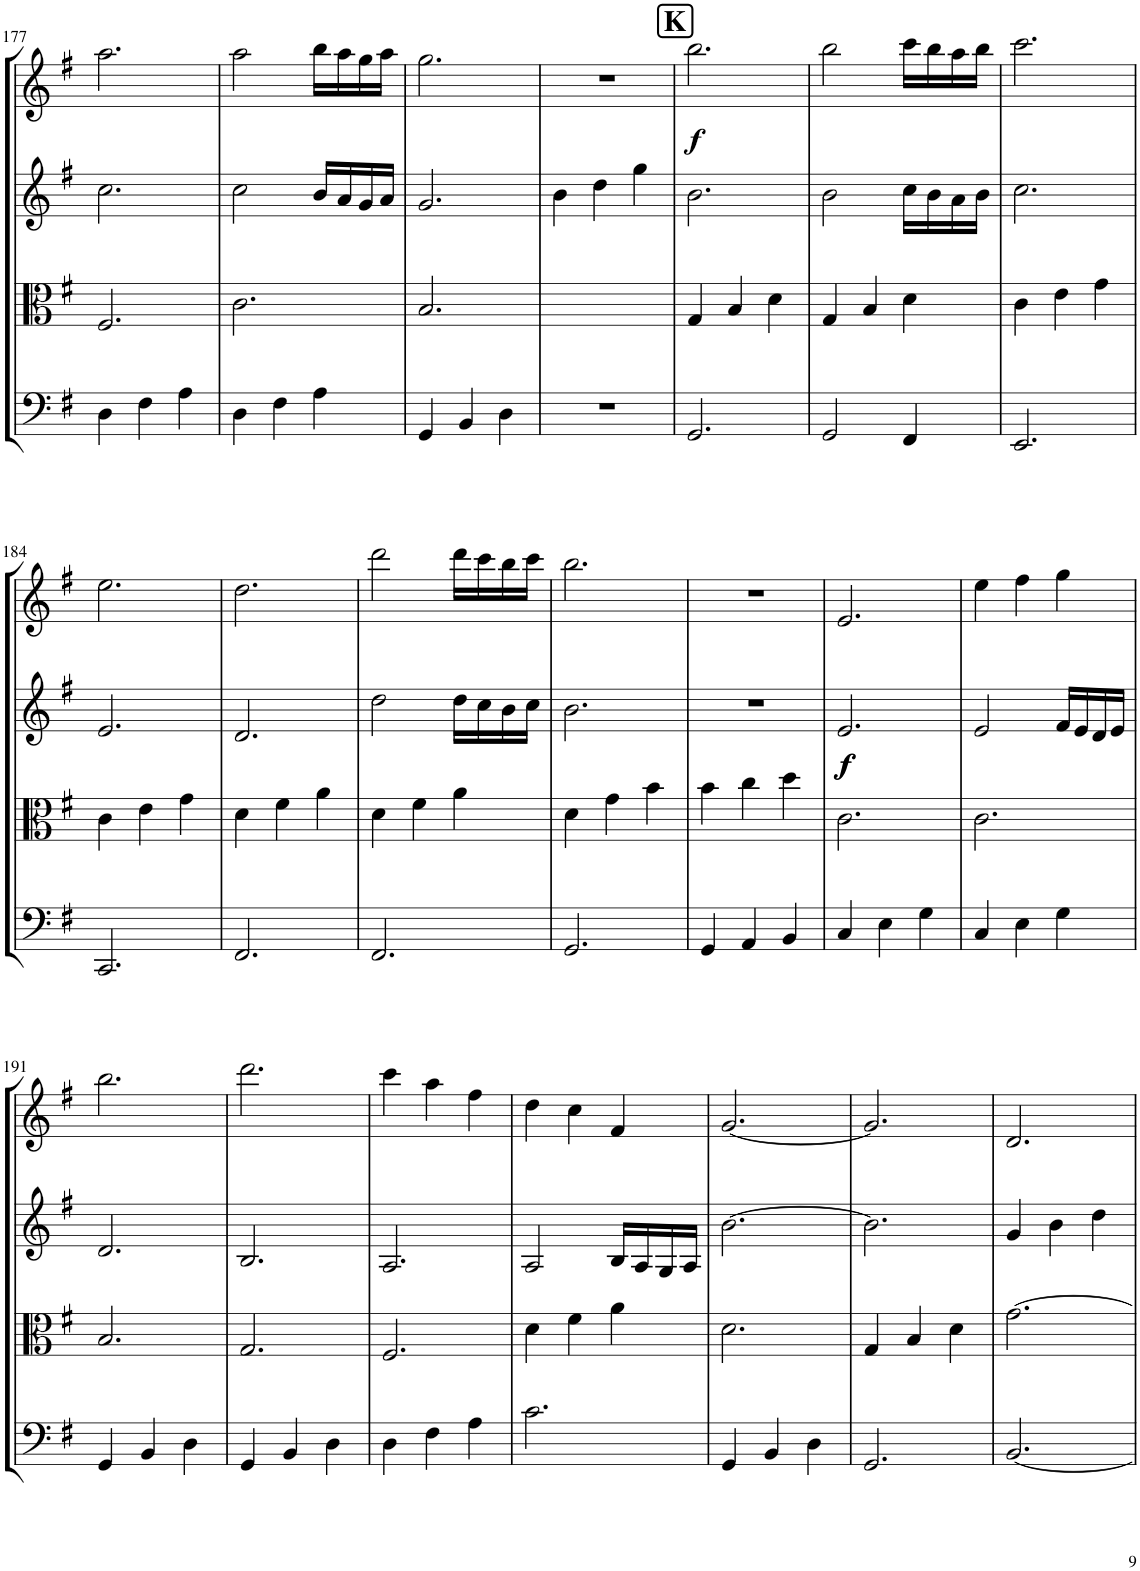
**kern	**kern	**kern	**dynam	**kern	**dynam
*part4	*part3	*part2	*part2	*part1	*part1
*staff4	*staff3	*staff2	*staff2	*staff1	*staff1
*I"Violoncello	*I"Viola	*I"Violin II	*	*I"Violin I	*
*I'Vc	*I'Vla	*I'Vln	*	*I'Vln	*
!!LO:PB:g=z
*clefF4	*clefC3	*clefG2	*	*clefG2	*
*k[f#]	*k[f#]	*k[f#]	*	*k[f#]	*
*M3/4	*M3/4	*M3/4	*	*M3/4	*
=177	=177	=177	=177	=177	=177
4D\	2.F#/	2.cc\	.	2.aa\	.
4F#\	.	.	.	.	.
4A\	.	.	.	.	.
=178	=178	=178	=178	=178	=178
4D\	2.c\	2cc\	.	2aa\	.
4F#\	.	.	.	.	.
4A\	.	16b/LL	.	16bb\LL	.
.	.	16a/	.	16aa\	.
.	.	16g/	.	16gg\	.
.	.	16a/JJ	.	16aa\JJ	.
=179	=179	=179	=179	=179	=179
4GG/	2.B/	2.g/	.	2.gg\	.
4BB/	.	.	.	.	.
4D\	.	.	.	.	.
=180	=180	=180	=180	=180	=180
2.r	2.ryy	4b\	.	2.r	.
.	.	4dd\	.	.	.
.	.	4gg\	.	.	.
!!LO:REH:place=s1:a:B:cj:fs=14:t=K
=181	=181	=181	=181	=181	=181
!	!	!	!	!	!LO:DY:b
2.GG/	4G/	2.b\	.	2.bb\	f
.	4B/	.	.	.	.
.	4d\	.	.	.	.
=182	=182	=182	=182	=182	=182
2GG/	4G/	2b\	.	2bb\	.
.	4B/	.	.	.	.
4FF#/	4d\	16cc\LL	.	16ccc\LL	.
.	.	16b\	.	16bb\	.
.	.	16a\	.	16aa\	.
.	.	16b\JJ	.	16bb\JJ	.
=183	=183	=183	=183	=183	=183
2.EE/	4c\	2.cc\	.	2.ccc\	.
.	4e\	.	.	.	.
.	4g\	.	.	.	.
!!LO:LB:g=z
=184	=184	=184	=184	=184	=184
2.CC/	4c\	2.e/	.	2.ee\	.
.	4e\	.	.	.	.
.	4g\	.	.	.	.
=185	=185	=185	=185	=185	=185
2.FF#/	4d\	2.d/	.	2.dd\	.
.	4f#\	.	.	.	.
.	4a\	.	.	.	.
=186	=186	=186	=186	=186	=186
2.FF#/	4d\	2dd\	.	2ddd\	.
.	4f#\	.	.	.	.
.	4a\	16dd\LL	.	16ddd\LL	.
.	.	16cc\	.	16ccc\	.
.	.	16b\	.	16bb\	.
.	.	16cc\JJ	.	16ccc\JJ	.
=187	=187	=187	=187	=187	=187
2.GG/	4d\	2.b\	.	2.bb\	.
.	4g\	.	.	.	.
.	4b\	.	.	.	.
=188	=188	=188	=188	=188	=188
4GG/	4b\	2.r	.	2.r	.
4AA/	4cc\	.	.	.	.
4BB/	4dd\	.	.	.	.
=189	=189	=189	=189	=189	=189
!	!	!	!LO:DY:b	!	!
!	!	!	!LO:DY:n=1:b	!	!
4C/	2.c\	2.e/	f f	2.e/	.
4E\	.	.	.	.	.
4G\	.	.	.	.	.
=190	=190	=190	=190	=190	=190
4C/	2.c\	2e/	.	4ee\	.
4E\	.	.	.	4ff#\	.
4G\	.	16f#/LL	.	4gg\	.
.	.	16e/	.	.	.
.	.	16d/	.	.	.
.	.	16e/JJ	.	.	.
!!LO:LB:g=z
=191	=191	=191	=191	=191	=191
4GG/	2.B/	2.d/	.	2.bb\	.
4BB/	.	.	.	.	.
4D\	.	.	.	.	.
=192	=192	=192	=192	=192	=192
4GG/	2.G/	2.B/	.	2.ddd\	.
4BB/	.	.	.	.	.
4D\	.	.	.	.	.
=193	=193	=193	=193	=193	=193
4D\	2.F#/	2.A/	.	4ccc\	.
4F#\	.	.	.	4aa\	.
4A\	.	.	.	4ff#\	.
=194	=194	=194	=194	=194	=194
2.c\	4d\	2A/	.	4dd\	.
.	4f#\	.	.	4cc\	.
.	4a\	16B/LL	.	4f#/	.
.	.	16A/	.	.	.
.	.	16G/	.	.	.
.	.	16A/JJ	.	.	.
=195	=195	=195	=195	=195	=195
4GG/	2.d\	[2.b\	.	[2.g/	.
4BB/	.	.	.	.	.
4D\	.	.	.	.	.
=196	=196	=196	=196	=196	=196
2.GG/	4G/	2.b\]	.	2.g/]	.
.	4B/	.	.	.	.
.	4d\	.	.	.	.
=197	=197	=197	=197	=197	=197
[2.BB/	[2.g\	4g/	.	2.d/	.
.	.	4b\	.	.	.
.	.	4dd\	.	.	.
=	=	=	=	=	=
*-	*-	*-	*-	*-	*-
